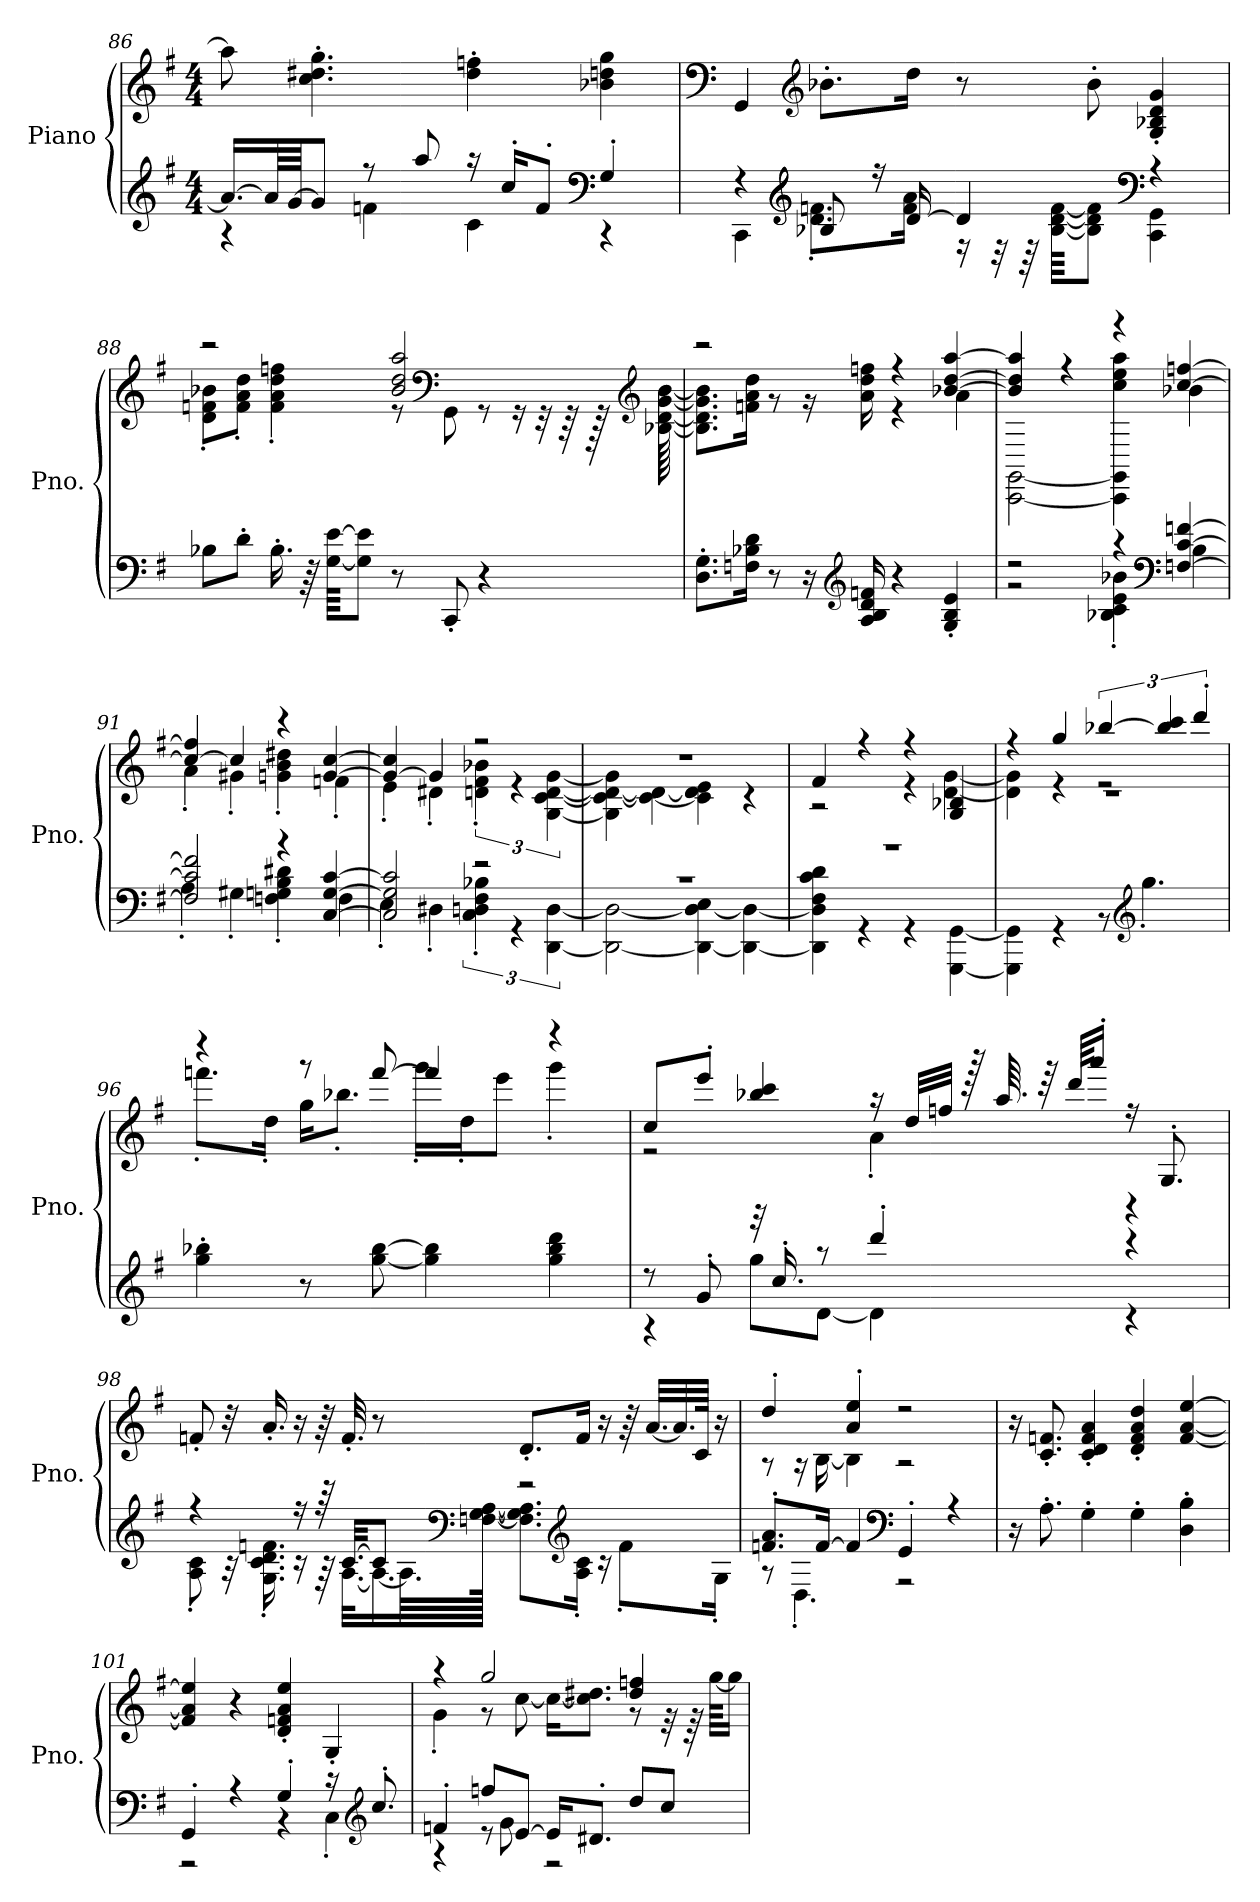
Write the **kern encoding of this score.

**kern	**kern
*part1	*part1
*staff2	*staff1
*I"Piano	*
*I'Pno.	*
*clefG2	*clefG2
*k[f#]	*k[f#]
*M4/4	*M4/4
=86	=86
*^	*
16.a/LL_	4r	8aa\]
64a/LL]	.	.
[64g/JJJ	.	.
8g/J]	.	4.cc\' 4.dd#X\' 4.gg\'
8r	4fn\	.
8aa/	.	.
16r	4c\	4dd#\' 4ffn\'
16cc'/KL	.	.
8f'/J	.	.
*clefF4	*	*
4G'/	4r	4b-X\ 4ddn\ 4gg\
!!LO:LB:g=z
=87	=87	=87
*	*	*clefF4
4r	4CC\	4GG/
*clefG2	*	*clefG2
8B-X/	8.d\' 8.fn\'L	8.b-X'\L
16r	.	.
[16d/	16f\ 16a\Jk	16dd\Jk
4d/]	16r	8r
.	32r	.
.	64r	.
.	[64B-\ [64d\ [64f\KKKL	.
.	8B-\] 8d\] 8f\]J	8b-'\
*clefF4	*	*
4r	4CC\ 4GG\	4G/' 4B-X/' 4d/' 4g/'
*v	*v	*
=88	=88
*	*^
8B-X\L	2r	8d\' 8fn\' 8b-X\'L
8d'\J	.	8f\' 8a\' 8dd\'J
16.B-'\	.	4f\' 4a\' 4dd\' 4ffn\'
64r	.	.
[64G\ [64e\KKKL	.	.
8G\] 8e\]J	.	.
8r	2b-/ 2dd/ 2aa/	8r
*	*clefF4	*
8CC'/	.	8GG\
4r	.	8r
.	.	16r
.	.	32r
.	.	64r
.	.	128r
*	*clefG2	*
.	.	[128B-X\ [128d\ [128g\ [128b-\
!!LO:LB:g=z	!!
=89	=89	=89
8.D\' 8.G\'L	2r	8.B-\] 8.d\] 8.g\] 8.b-\]L
16Fn\ 16B-X\ 16d\Jk	.	16fn\ 16a\ 16dd\Jk
8r	.	8r
16r	.	16r
*clefG2	*	*
16A/ 16B-/ 16d/ 16fn/	.	16a\ 16dd\ 16ffn\
4r	4r	4r
4G/' 4B-/' 4e/'	[4b-X/ [4dd/ [4aa/	4a\
=90	=90	=90
*^	*	*
2r	2r	4b-/] 4dd/] 4aa/]	[2CC\ [2GG\
.	.	4r	.
4r	4B-X\' 4c\' 4e\' 4b-X\'	4r	4CC\] 4GG\] 4cc\ 4ee\ 4aa\
*clefF4	*	*	*
[4Fn/ [4c/ [4fn/	4B-\	[4cc/ [4ffn/	4b-X\
=91	=91	=91	=91
2F/] 2c/] 2f/]	4A'\	4cc/_ 4ff/]	4a'\
.	4G#X'\	4cc/]	4g#X'\
4r	4Fn\' 4Gn\' 4B\' 4d#X\'	4r	4gn\' 4b\' 4dd#X\'
[4C/ [4G/ [4c/	4F\	[4g/ [4cc/	4fn'\
=92	=92	=92	=92
2C/] 2G/] 2c/]	4E'\	4g/_ 4cc/]	4e'\
.	4D#X'\	4g/]	4d#X'\
2r	6C\' 6Dn\' 6F#\' 6B-X\'	2r	6dn\' 6f#\' 6b-X\'
.	6r	.	6r
.	[6DD\ [6D\	.	[6G\ [6c\ [6d\ [6g\
!!LO:LB:g=z	!!
=93	=93	=93	=93
1r	2DD\_ 2D\_	1r	4G\] 4c\_ 4d\_ 4g\]
.	.	.	4c\_ 4d\_
.	4DD\_ 4D\_ 4E\	.	4c\] 4d\] 4e\
.	4DD\_ 4D\_	.	4r
=94	=94	=94	=94
1r	4DD\] 4D\] 4F#\ 4c\ 4d\	4f#/	2r
.	4r	4r	.
.	4r	4r	4r
.	[4GGG\ [4GG\	4G/ 4B-X/	[4d\ [4g\
=95	=95	=95	=95
1r	4GGG\] 4GG\]	4r	4d\] 4g\]
.	4r	4gg/	4r
.	8r	[6bb-X/	2r
*clefG2	*	*	*
.	4.gg'\	.	.
.	.	6bb-/] 6ccc/	.
.	.	6ddd'/	.
*v	*v	*	*
=96	=96	=96
4gg\' 4bb-X\'	4r	8.fffn'\L
.	.	16dd'\Jk
8r	8r	16gg\KL
.	.	8.bb-X'\J
[8gg\ [8bb-\	[8fff/	.
4gg\] 4bb-\]	4fff/]	16ggg'\LL
.	.	16dd'\J
.	.	8eee\J
4gg\ 4bb-\ 4ddd\	4r	4ggg'\
!!LO:PB:g=z	!!
=97	=97	=97
*^	*	*
8r	4r	8cc/L	2r
8g'/	.	8eee'/J	.
32r	8gg\L	4bb-X/ 4ccc/	.
16.cc'/	.	.	.
8r	[8d\J	.	.
4ddd'/	4d\]	16r	4a'\
.	.	32dd/LLL	.
.	.	32ffn/JJJ	.
.	.	128r	.
.	.	64.aa/	.
.	.	64r	.
.	.	64ddd/KKLL	.
.	.	16aaa'/JJ	.
4r	4r	16r	4r
.	.	8.G'/	.
*	*	*v	*v
!!LO:LB:g=z
=98	=98	=98
4r	8A\' 8c\'	8fn'/
.	32r	32r
.	16.G\' 16.c\' 16.d\' 16.fn\'	16.a'/
16r	16r	16r
64r	64r	64r
[32.c/KKL	[32.A\KLL	32.f'/
8c/J]	16.A\_	8r
.	64.A\LL]	.
*clefF4	*	*
.	[128Fn\ [128G\ [128A\JJJJk	.
2r	8.F\] 8.G\] 8.A\]L	8.d'/L
*clefG2	*	*
.	16A\' 16c\'Jk	16f/Jk
.	16r	16r
.	8f'\L	64r
.	.	[32.a/LLL
.	.	32.a/]
.	.	64c/JJJk
.	16G'\Jk	16r
=99	=99	=99
*	*	*^
8.fn/' 8.a/'L	8r	4dd'/	8r
.	4.D'\	.	16r
[16f/Jk	.	.	[16B\
4f/]	.	4a/' 4ee/'	4B\]
*clefF4	*	*	*
4GG'/	2r	2r	2r
4r	.	.	.
*v	*v	*	*
*	*v	*v
!!LO:LB:g=z
=100	=100
16r	16r
8.A'\	8.c/' 8.fn/'
4G'\	4c/' 4d/' 4f/' 4a/'
4G'\	4d/' 4f/' 4a/' 4dd/'
4D\' 4B\'	[4f/ [4a/ [4ee/
=101	=101
*^	*
4GG'/	2r	4f/] 4a/] 4ee/]
4r	.	4r
4G'/	4r	4d/' 4fn/' 4a/' 4ee/'
16r	4C'\	4G'/
*clefG2	*	*
8.cc'/	.	.
=102	=102	=102
*	*	*^
4fn'/	4r	4r	4g'\
8ffn/L	8r	2gg/	8r
[8e/J	8g\	.	[8cc\
16e/KL]	2r	.	16cc\KL_
8.d#X'/J	.	.	8.cc\] 8.dd#X\J
8dd/L	.	4dd#/ 4ffn/	8r
8cc/J	.	.	32r
.	.	.	64r
.	.	.	[64gg\KKLL
.	.	.	16gg\JJ]
*v	*v	*	*
*	*v	*v
=	=
*-	*-
